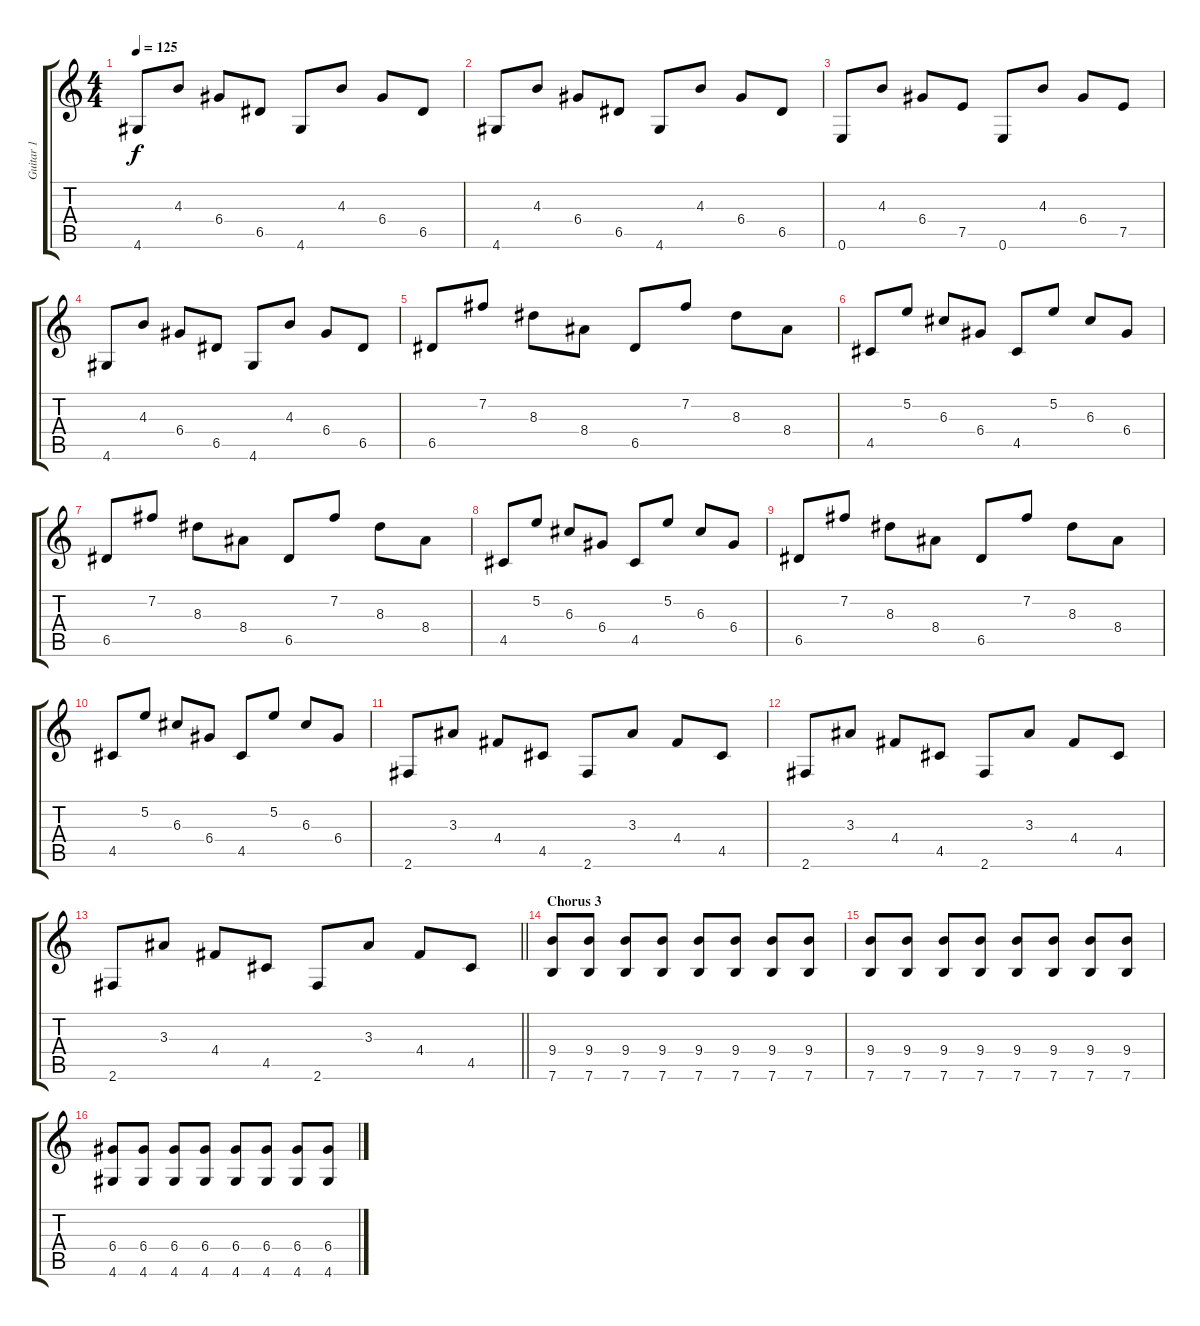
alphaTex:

\track ("Guitar 1" "Guitar 1") {instrument overdrivenguitar}
\staff {score tabs}
\tuning (E4 B3 G3 D3 A2 E2) {hide}
\ts (4 4)
\tempo 125
\clef g2
\ks c
4.6.8{dy f} 4.3.8 6.4.8 6.5.8 4.6.8 4.3.8 6.4.8 6.5.8 |
4.6.8 4.3.8 6.4.8 6.5.8 4.6.8 4.3.8 6.4.8 6.5.8 |
0.6.8 4.3.8 6.4.8 7.5.8 0.6.8 4.3.8 6.4.8 7.5.8 |
4.6.8 4.3.8 6.4.8 6.5.8 4.6.8 4.3.8 6.4.8 6.5.8 |
6.5.8 7.2.8 8.3.8 8.4.8 6.5.8 7.2.8 8.3.8 8.4.8 |
4.5.8 5.2.8 6.3.8 6.4.8 4.5.8 5.2.8 6.3.8 6.4.8 |
6.5.8 7.2.8 8.3.8 8.4.8 6.5.8 7.2.8 8.3.8 8.4.8 |
4.5.8 5.2.8 6.3.8 6.4.8 4.5.8 5.2.8 6.3.8 6.4.8 |
6.5.8 7.2.8 8.3.8 8.4.8 6.5.8 7.2.8 8.3.8 8.4.8 |
4.5.8 5.2.8 6.3.8 6.4.8 4.5.8 5.2.8 6.3.8 6.4.8 |
2.6.8 3.3.8 4.4.8 4.5.8 2.6.8 3.3.8 4.4.8 4.5.8 |
2.6.8 3.3.8 4.4.8 4.5.8 2.6.8 3.3.8 4.4.8 4.5.8 |
\barLineRight lightlight
2.6.8 3.3.8 4.4.8 4.5.8 2.6.8 3.3.8 4.4.8 4.5.8 |
\section ("" "Chorus 3")
(9.4 7.6).8{volume 9 instrument overdrivenguitar} (9.4 7.6).8 (9.4 7.6).8 (9.4 7.6).8 (9.4 7.6).8 (9.4 7.6).8 (9.4 7.6).8 (9.4 7.6).8 |
(9.4 7.6).8 (9.4 7.6).8 (9.4 7.6).8 (9.4 7.6).8 (9.4 7.6).8 (9.4 7.6).8 (9.4 7.6).8 (9.4 7.6).8 |
(6.4 4.6).8 (6.4 4.6).8 (6.4 4.6).8 (6.4 4.6).8 (6.4 4.6).8 (6.4 4.6).8 (6.4 4.6).8 (6.4 4.6).8
